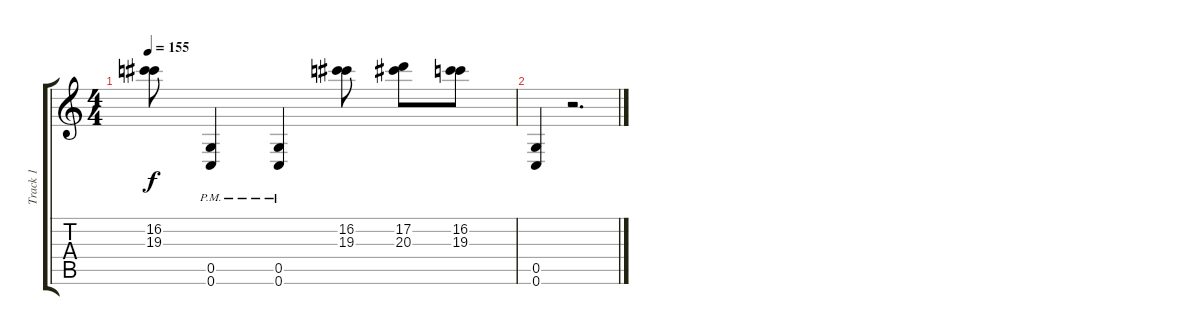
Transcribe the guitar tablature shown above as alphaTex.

\track ("Track 1" "Track 1") {instrument distortionguitar}
\staff {score tabs}
\tuning (D4 A3 F3 C3 G2 C2) {hide}
\ts (4 4)
\tempo 155
\clef g2
\ks c
(16.2{t} 19.3{t}).8{dy f} (0.5{pm} 0.6{pm}).4 (0.5{pm} 0.6{pm}).4 (16.2 19.3).8 (17.2 20.3).8 (16.2 19.3).8 |
(0.5 0.6).4 r.2{d}
